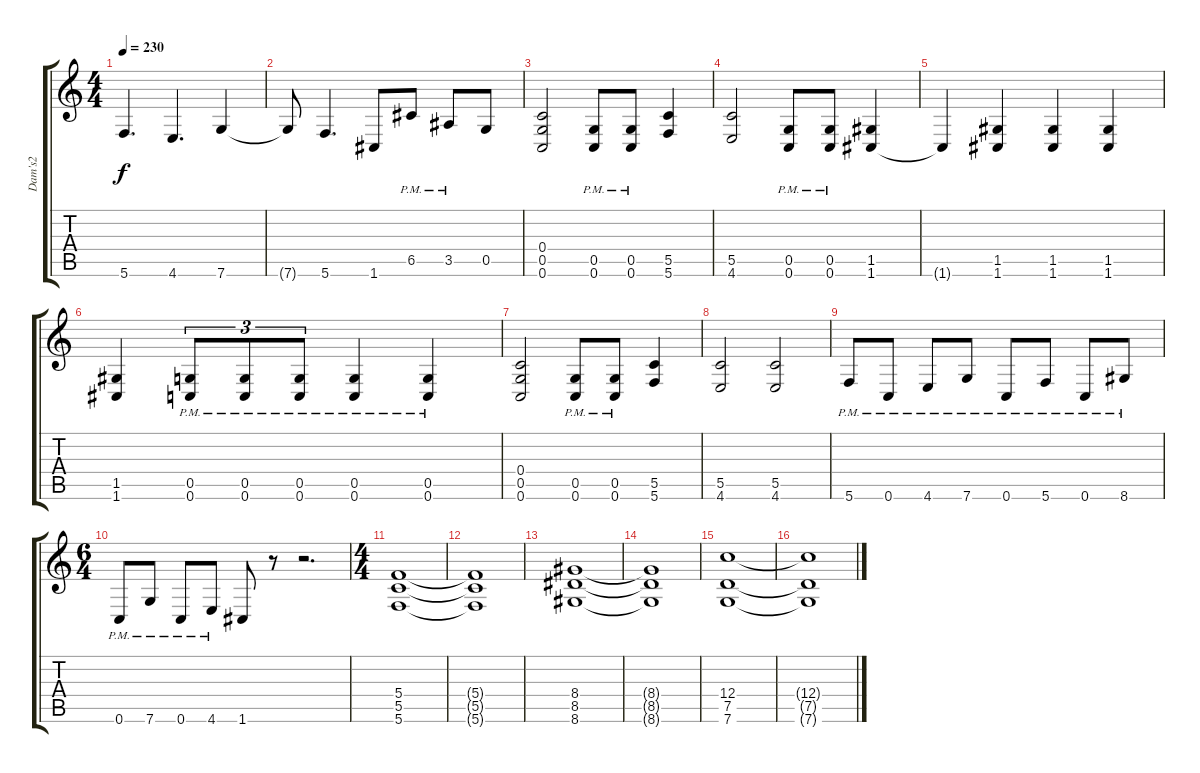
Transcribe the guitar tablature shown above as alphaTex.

\track ("Dam's2" "Dam's2") {instrument distortionguitar}
\staff {score tabs}
\tuning (D4 A3 F3 C3 G2 C2) {hide}
\ts (4 4)
\tempo 230
\clef g2
\ks c
5.6.4{d dy f} 4.6.4{d} 7.6.4 |
7.6{t}.8 5.6.4{d} 1.6.8 6.5{pm}.8 3.5{pm}.8 0.5.8 |
(0.4 0.5 0.6).2 (0.5{pm} 0.6{pm}).8 (0.5{pm} 0.6{pm}).8 (5.5 5.6).4 |
(5.5 4.6).2 (0.5{pm} 0.6{pm}).8 (0.5{pm} 0.6{pm}).8 (1.5 1.6).4 |
1.6{t}.4 (1.5 1.6).4 (1.5 1.6).4 (1.5 1.6).4 |
(1.5 1.6).4 (0.5{pm} 0.6{pm}).8{tu (3 2)} (0.5{pm} 0.6{pm}).8{tu (3 2)} (0.5{pm} 0.6{pm}).8{tu (3 2)} (0.5{pm} 0.6{pm}).4 (0.5{pm} 0.6{pm}).4 |
(0.4 0.5 0.6).2 (0.5{pm} 0.6{pm}).8 (0.5{pm} 0.6{pm}).8 (5.5 5.6).4 |
(5.5 4.6).2 (5.5 4.6).2 |
5.6{pm}.8 0.6{pm}.8 4.6{pm}.8 7.6{pm}.8 0.6{pm}.8 5.6{pm}.8 0.6{pm}.8 8.6{pm}.8 |
\ts (6 4)
0.6{pm}.8 7.6{pm}.8 0.6{pm}.8 4.6{pm}.8 1.6.8 r.8 r.2{d} |
\ts (4 4)
(5.4 5.5 5.6).1 |
(5.4{t} 5.5{t} 5.6{t}).1 |
(8.4 8.5 8.6).1 |
(8.4{t} 8.5{t} 8.6{t}).1 |
(12.4 7.5 7.6).1 |
(12.4{t} 7.5{t} 7.6{t}).1
